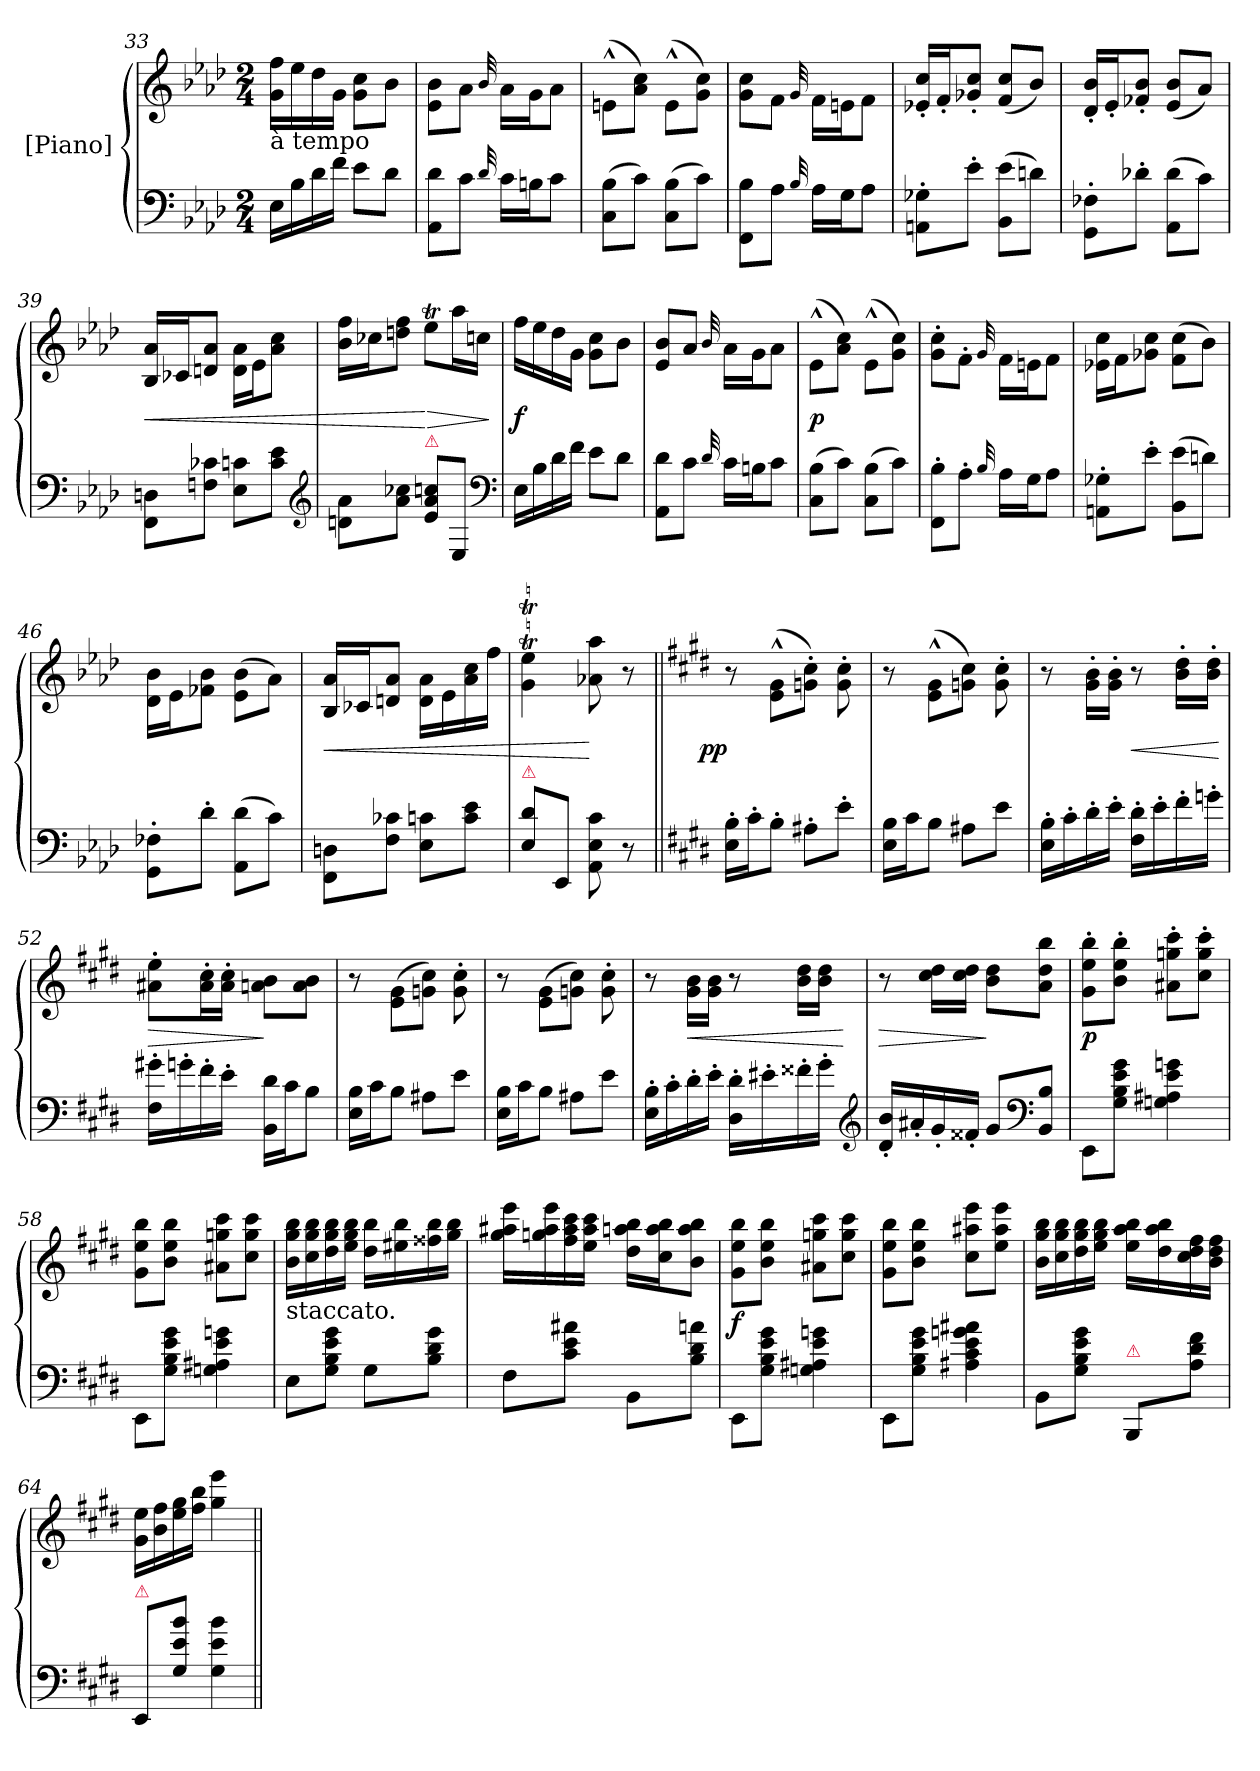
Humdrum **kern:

**kern	**kern	**dynam
*part2	*part1	*part1
*staff2	*staff1	*staff1
*I"[Piano]	*I"[Piano]	*
*clefF4	*clefG2	*
*k[b-e-a-d-]	*k[b-e-a-d-]	*
*M2/4	*M2/4	*
=33	=33	=33
!	!LO:TX:b:t=à tempo	!
16E-\LL	16g\ 16ff\LL	.
16B-\	16ee-\	.
16d-\	16dd-\	.
16f\JJ	16g\JJ	.
8e-\L	8g\ 8cc\L	.
8d-\J	8b-\J	.
=34	=34	=34
8AA-\ 8d-\L	8e-\ 8b-\L	.
8c\J	8a-\J	.
32qqd-/	32qqb-/	.
16c\LL	16a-\LL	.
16Bn\J	16g\J	.
8c\J	8a-\J	.
=35	=35	=35
(8C\ 8B-\L	(8en^^\L	.
8c\J)	8a-\ 8cc\J)	.
(8C\ 8B-\L	(8e^^\L	.
8c\J)	8g\ 8cc\J)	.
=36	=36	=36
8FF\ 8B-\L	8g\ 8cc\L	.
8A-\J	8f\J	.
32qqB-/	32qqg/	.
16A-\LL	16f\LL	.
16G\J	16en\J	.
8A-\J	8f\J	.
=37	=37	=37
8AAn'\ 8G-X'\L	16e-X'/ 16cc'/LL	.
.	16f'/J	.
8e-'\J	8g-X'/ 8cc'/J	.
(8BB-\ 8e-\L	(8f/ 8cc/L	.
8dn\J)	8b-/J)	.
=38	=38	=38
8GG'\ 8F-X'\L	16d-'/ 16b-'/LL	.
.	16e-'/J	.
8d-X'\J	8f-X'/ 8b-'/J	.
(8AA-\ 8d-\L	(8e-/ 8b-/L	.
8c\J)	8a-/J)	.
=39	=39	=39
!	!	!LO:HP:b
8FF\ 8Dn\L	16B-/ 16a-/LL	<
.	16c-X/J	.
8Fn\ 8c-X\J	8dn/ 8a-/J	.
8E-\ 8cn\L	16d\ 16a-\LL	.
.	16e-\J	.
8c\ 8e-\J	8a-\ 8cc\J	.
*clefG2	*	*
=40	=40	=40
8dn\ 8a-\L	16b-\ 16ff\LL	.
.	16cc-X\J	.
8a-\ 8cc-X\J	8ddn\ 8ff\J	.
!LO:TX:a:color=crimson:t=⚠	!	!
!	!	!LO:HP:n=1:b
8e-\ 8a-\ 8ccn\L	8ee-T\L	[ >
8E-/J	16aa-\L	.
.	16ccn\JJ	.
*clefF4	*	*
.	.	]
=41	=41	=41
16E-\LL	16ff\LL	f.
16B-\	16ee-\	.
16d-\	16dd-\	.
16f\JJ	16g\JJ	.
8e-\L	8g\ 8cc\L	.
8d-\J	8b-\J	.
=42	=42	=42
8AA-\ 8d-\L	8e-/ 8b-/L	.
8c\J	8a-/J	.
32qqd-/	32qqb-/	.
16c\LL	16a-\LL	.
16Bn\J	16g\J	.
8c\J	8a-\J	.
=43	=43	=43
(8C\ 8B-\L	(8e-^^\L	p
8c\J)	8a-\ 8cc\J)	.
(8C\ 8B-\L	(8e-^^\L	.
8c\J)	8g\ 8cc\J)	.
=44	=44	=44
8FF'\ 8B-'\L	8g'\ 8cc'\L	.
8A-'\J	8f'\J	.
32qqB-/	32qqg/	.
16A-\LL	16f\LL	.
16G\J	16en\J	.
8A-\J	8f\J	.
=45	=45	=45
8AAn'\ 8G-X'\L	16e-X\ 16cc\LL	.
.	16f\J	.
8e-'\J	8g-X\ 8cc\J	.
(8BB-\ 8e-\L	(8f\ 8cc\L	.
8dn\J)	8b-\J)	.
=46	=46	=46
8GG'\ 8F-X'\L	16d-\ 16b-\LL	.
.	16e-\J	.
8d-'\J	8f-X\ 8b-\J	.
(8AA-\ 8d-\L	(8e-\ 8b-\L	.
8c\J)	8a-\J)	.
=47	=47	=47
!	!	!LO:HP:b
8FF\ 8Dn\L	16B-/ 16a-/LL	<
.	16c-X/J	.
8F\ 8c-X\J	8dn/ 8a-/J	.
8E-\ 8cn\L	16d\ 16a-\LL	.
.	16e-\	.
8c\ 8e-\J	16a-\ 16cc\	.
.	16ff\JJ	.
=48	=48	=48
!LO:TX:a:color=crimson:t=⚠	!	!
8E-\ 8d-\L	4gT\ 4ee-T\	.
8EE-/J	.	.
8AA-\ 8E-\ 8c\	8a-\ 8aa-\	[
8r	8r	.
=49||	=49||	=49||
*k[f#c#g#d#]	*k[f#c#g#d#]	*
!	!	!LO:DY:rj
16E'\ 16B'\LL	8r	pp
16c#'\J	.	.
8B'\J	(8e^^\ 8g#^^\L	.
8A#X'\L	8gn'\ 8cc#'\J)	.
8e'\J	8g'\ 8cc#'\	.
=50	=50	=50
16E\ 16B\LL	8r	.
16c#\J	.	.
8B\J	(8e^^\ 8g#^^\L	.
8A#X\L	8gn\ 8cc#\J)	.
8e\J	8g'\ 8cc#'\	.
=51	=51	=51
16E'\ 16B'\LL	8r	.
16c#'\	.	.
16d#'\	16g#'\ 16b'\LL	.
16e'\JJ	16g#'\ 16b'\JJ	.
!	!	!LO:HP:b
16F#'\ 16d#'\LL	8r	<
16e'\	.	.
16f#'\	16b'\ 16dd#'\LL	.
16gn'\JJ	16b'\ 16dd#'\JJ	.
.	.	[
=52	=52	=52
!	!	!LO:HP:b
16F#'\ 16g#X'\LL	8a#X'\ 8ee'\L	>
16gn'\	.	.
16f#'\	16a#'\ 16cc#'\L	.
16e'\JJ	16a#'\ 16cc#'\JJ	.
16BB\ 16d#\LL	8an\ 8b\L	]
16c#\J	.	.
8B\J	8a\ 8b\J	.
=53	=53	=53
16E\ 16B\LL	8r	.
16c#\J	.	.
8B\J	(8e\ 8g#\L	.
8A#X\L	8gn\ 8cc#\J)	.
8e\J	8g'\ 8cc#'\	.
=54	=54	=54
16E\ 16B\LL	8r	.
16c#\J	.	.
8B\J	(8e\ 8g#\L	.
8A#X\L	8gn\ 8cc#\J)	.
8e\J	8g'\ 8cc#'\	.
=55	=55	=55
16E'\ 16B'\LL	8r	.
16c#'\	.	.
!	!	!LO:HP:b
16d#'\	16g#\ 16b\LL	<
16e'\JJ	16g#\ 16b\JJ	.
16D#'\ 16d#'\LL	8r	.
16e#X'\	.	.
16f##X'\	16b\ 16dd#\LL	.
16g#'\JJ	16b\ 16dd#\JJ	.
*clefG2	*	*
.	.	[
=56	=56	=56
!	!	!LO:HP:b
16d#'/ 16b'/LL	8r	>
16a#X'/	.	.
16g#'/	16cc#\ 16dd#\LL	.
16f##X'/JJ	16cc#\ 16dd#\JJ	.
8g#/L	8b\ 8dd#\L	]
*clefF4	*	*
8BB/ 8B/J	8a\ 8dd#\ 8bb\J	.
=57	=57	=57
8EE\L	8g#'\ 8ee'\ 8bb'\L	p
8G#\ 8B\ 8e\ 8g#\J	8b'\ 8ee'\ 8bb'\J	.
4Gn\ 4A#X\ 4e\ 4gn\	8a#X'\ 8ggn'\ 8ccc#'\L	.
.	8cc#'\ 8gg'\ 8ccc#'\J	.
=58	=58	=58
8EE\L	8g#\ 8ee\ 8bb\L	.
8G#\ 8B\ 8e\ 8g#\J	8b\ 8ee\ 8bb\J	.
4Gn\ 4A#X\ 4e\ 4gn\	8a#X\ 8ggn\ 8ccc#\L	.
.	8cc#\ 8gg\ 8ccc#\J	.
=59	=59	=59
!	!LO:TX:b:t=staccato.	!
8E\L	16b\ 16gg#\ 16bb\LL	.
.	16cc#\ 16gg#\ 16bb\	.
8G#\ 8B\ 8e\ 8g#\J	16dd#\ 16gg#\ 16bb\	.
.	16ee\ 16gg#\ 16bb\JJ	.
8G#\L	16dd#\ 16bb\LL	.
.	16ee#X\ 16bb\	.
8B\ 8d#\ 8g#\J	16ff##X\ 16bb\	.
.	16gg#\ 16bb\JJ	.
=60	=60	=60
8F#\L	16gg#\ 16aa#X\ 16eee\LL	.
.	16ggn\ 16aa#\ 16eee\	.
8c#\ 8e\ 8a#X\J	16ff#\ 16aa#\ 16ccc#\	.
.	16ee\ 16aa#\ 16ccc#\JJ	.
8BB\L	16dd#\ 16aan\ 16bb\LL	.
.	16cc#\ 16aa\ 16bb\J	.
8B\ 8d#\ 8an\J	8b\ 8aa\ 8bb\J	.
=61	=61	=61
8EE\L	8g#\ 8ee\ 8bb\L	f
8G#\ 8B\ 8e\ 8g#\J	8b\ 8ee\ 8bb\J	.
4Gn\ 4A#X\ 4e\ 4gn\	8a#X\ 8ggn\ 8ccc#\L	.
.	8cc#\ 8gg\ 8ccc#\J	.
=62	=62	=62
8EE\L	8g#\ 8ee\ 8bb\L	.
8G#\ 8B\ 8e\ 8g#\J	8b\ 8ee\ 8bb\J	.
4A#X\ 4c#\ 4e\ 4gn\ 4a#X\	8cc#\ 8aa#X\ 8eee\L	.
.	8ee\ 8aa#\ 8eee\J	.
=63	=63	=63
8BB\L	16b\ 16gg#\ 16bb\LL	.
.	16cc#\ 16gg#\ 16bb\	.
8G#\ 8B\ 8e\ 8g#\J	16dd#\ 16gg#\ 16bb\	.
.	16ee\ 16gg#\ 16bb\JJ	.
!LO:TX:a:color=crimson:t=⚠	!	!
8BBB/L	16ee\ 16aa\ 16bb\LL	.
.	16dd#\ 16aa\ 16bb\	.
8A\ 8d#\ 8f#\J	16cc#\ 16dd#\ 16ff#\	.
.	16b\ 16dd#\ 16ff#\JJ	.
=64	=64	=64
!LO:TX:a:color=crimson:t=⚠	!	!
8EE/L	16g#\ 16ee\LL	.
.	16b\ 16ff#\	.
8G#\ 8e\ 8b\J	16ee\ 16gg#\	.
.	16ff#\ 16bb\JJ	.
4G#\ 4e\ 4b\	4gg#\ 4eee\	.
=||	=||	=||
*-	*-	*-
